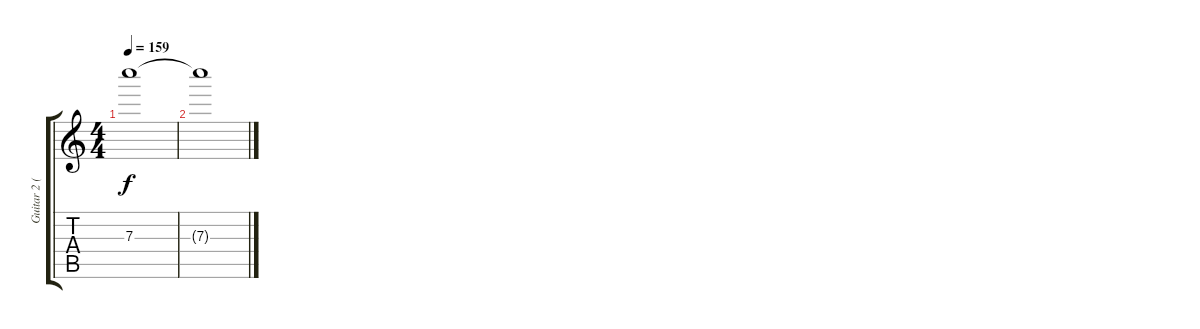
\track ("Guitar 2 (Travis Miguel)" "Guitar 2 (") {instrument distortionguitar}
\staff {score tabs}
\tuning (D4 A3 F3 C3 G2 C2) {hide}
\ts (4 4)
\tempo 159
\clef g2
\ks c
7.3{t}.1{ot 15mb dy f} |
7.3{t}.1{ot 15mb}
